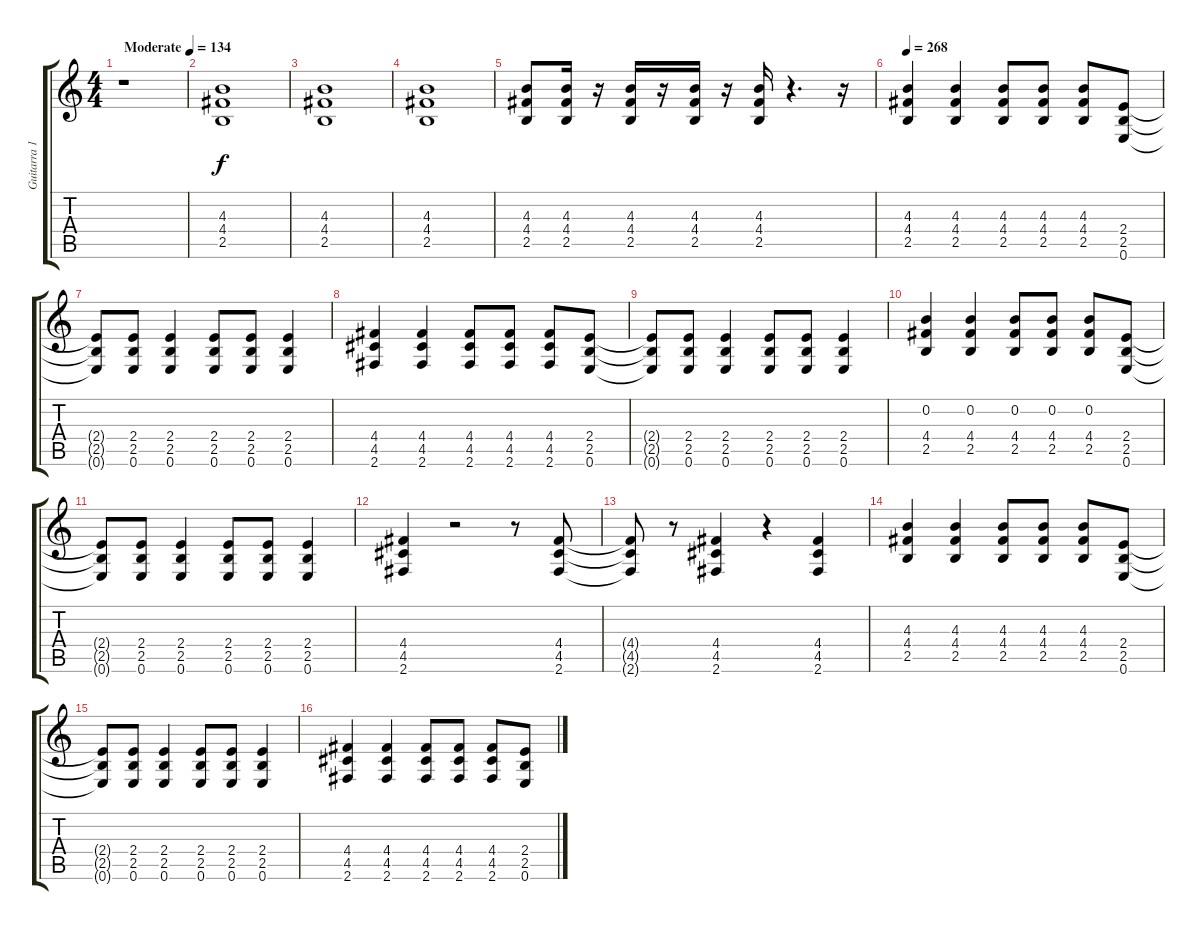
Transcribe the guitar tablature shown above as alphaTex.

\track ("Guitarra 1" "Guitarra 1") {instrument distortionguitar}
\staff {score tabs}
\tuning (E4 B3 G3 D3 A2 E2) {hide}
\ts (4 4)
\tempo (134 "Moderate")
\clef g2
\ks c
r.1{dy f instrument distortionguitar} |
(4.3 4.4 2.5).1 |
(4.3 4.4 2.5).1 |
(4.3 4.4 2.5).1 |
(4.3 4.4 2.5).8 (4.3 4.4 2.5).16 r.16 (4.3 4.4 2.5).16 r.16 (4.3 4.4 2.5).16 r.16 (4.3 4.4 2.5).16 r.4{d} r.16 |
\tempo 268
(4.3 4.4 2.5).4 (4.3 4.4 2.5).4 (4.3 4.4 2.5).8 (4.3 4.4 2.5).8 (4.3 4.4 2.5).8 (2.4 2.5 0.6).8 |
(2.4{t} 2.5{t} 0.6{t}).8 (2.4 2.5 0.6).8 (2.4 2.5 0.6).4 (2.4 2.5 0.6).8 (2.4 2.5 0.6).8 (2.4 2.5 0.6).4 |
(4.4 4.5 2.6).4 (4.4 4.5 2.6).4 (4.4 4.5 2.6).8 (4.4 4.5 2.6).8 (4.4 4.5 2.6).8 (2.4 2.5 0.6).8 |
(2.4{t} 2.5{t} 0.6{t}).8 (2.4 2.5 0.6).8 (2.4 2.5 0.6).4 (2.4 2.5 0.6).8 (2.4 2.5 0.6).8 (2.4 2.5 0.6).4 |
(0.2 4.4 2.5).4 (0.2 4.4 2.5).4 (0.2 4.4 2.5).8 (0.2 4.4 2.5).8 (0.2 4.4 2.5).8 (2.4 2.5 0.6).8 |
(2.4{t} 2.5{t} 0.6{t}).8 (2.4 2.5 0.6).8 (2.4 2.5 0.6).4 (2.4 2.5 0.6).8 (2.4 2.5 0.6).8 (2.4 2.5 0.6).4 |
(4.4 4.5 2.6).4 r.2 r.8 (4.4 4.5 2.6).8 |
(4.4{t} 4.5{t} 2.6{t}).8 r.8 (4.4 4.5 2.6).4 r.4 (4.4 4.5 2.6).4 |
(4.3 4.4 2.5).4 (4.3 4.4 2.5).4 (4.3 4.4 2.5).8 (4.3 4.4 2.5).8 (4.3 4.4 2.5).8 (2.4 2.5 0.6).8 |
(2.4{t} 2.5{t} 0.6{t}).8 (2.4 2.5 0.6).8 (2.4 2.5 0.6).4 (2.4 2.5 0.6).8 (2.4 2.5 0.6).8 (2.4 2.5 0.6).4 |
(4.4 4.5 2.6).4 (4.4 4.5 2.6).4 (4.4 4.5 2.6).8 (4.4 4.5 2.6).8 (4.4 4.5 2.6).8 (2.4 2.5 0.6).8
